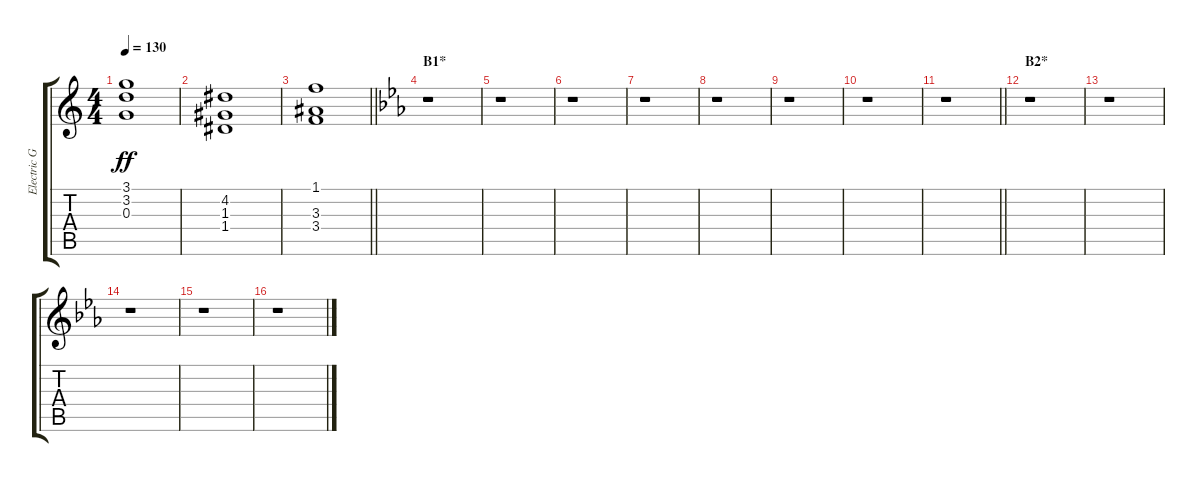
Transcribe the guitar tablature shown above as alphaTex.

\track ("Electric Guitar (Distortion)" "Electric G") {instrument distortionguitar}
\staff {score tabs}
\tuning (E4 B3 G3 D3 A2 E2) {hide}
\ts (4 4)
\tempo 130
\clef g2
\ks c
(3.1 3.2 0.3).1{dy ff} |
(4.2 1.3 1.4).1 |
\barLineRight lightlight
(1.1 3.3 3.4).1 |
\section ("" "B1*")
\ks eb
r.1 |
r.1 |
r.1 |
r.1 |
r.1 |
r.1 |
r.1 |
\barLineRight lightlight
r.1 |
\section ("" "B2*")
r.1 |
r.1 |
r.1 |
r.1 |
r.1
